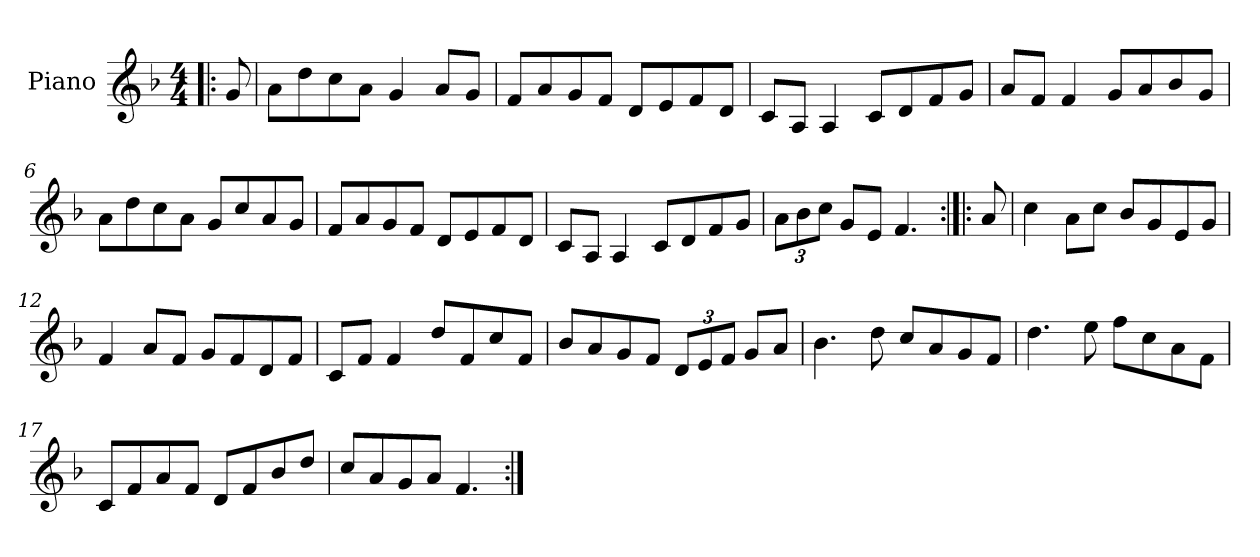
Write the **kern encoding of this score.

**kern
*part1
*staff1
*I"Piano
*I'Pno
*clefG2
*k[b-]
*F:
*M4/4
=1!|:
8g/
=2
8a\L
8dd\
8cc\
8a\J
4g/
8a/L
8g/J
=3
8f/L
8a/
8g/
8f/J
8d/L
8e/
8f/
8d/J
=4
8c/L
8A/J
4A/
8c/L
8d/
8f/
8g/J
=5
8a/L
8f/J
4f/
8g/L
8a/
8b-/
8g/J
!!LO:LB:g=z
=6
8a\L
8dd\
8cc\
8a\J
8g/L
8cc/
8a/
8g/J
=7
8f/L
8a/
8g/
8f/J
8d/L
8e/
8f/
8d/J
=8
8c/L
8A/J
4A/
8c/L
8d/
8f/
8g/J
=9
12a\L
12b-\
12cc\J
8g/L
8e/J
4.f/
=10:|!|:
8a/
!!LO:LB:g=z
=11
4cc\
8a\L
8cc\J
8b-/L
8g/
8e/
8g/J
=12
4f/
8a/L
8f/J
8g/L
8f/
8d/
8f/J
=13
8c/L
8f/J
4f/
8dd/L
8f/
8cc/
8f/J
=14
8b-/L
8a/
8g/
8f/J
12d/L
12e/
12f/J
8g/L
8a/J
!!LO:LB:g=z
=15
4.b-\
8dd\
8cc/L
8a/
8g/
8f/J
=16
4.dd\
8ee\
8ff\L
8cc\
8a\
8f\J
=17
8c/L
8f/
8a/
8f/J
8d/L
8f/
8b-/
8dd/J
=18
8cc/L
8a/
8g/
8a/J
4.f/
=:|!
*-
